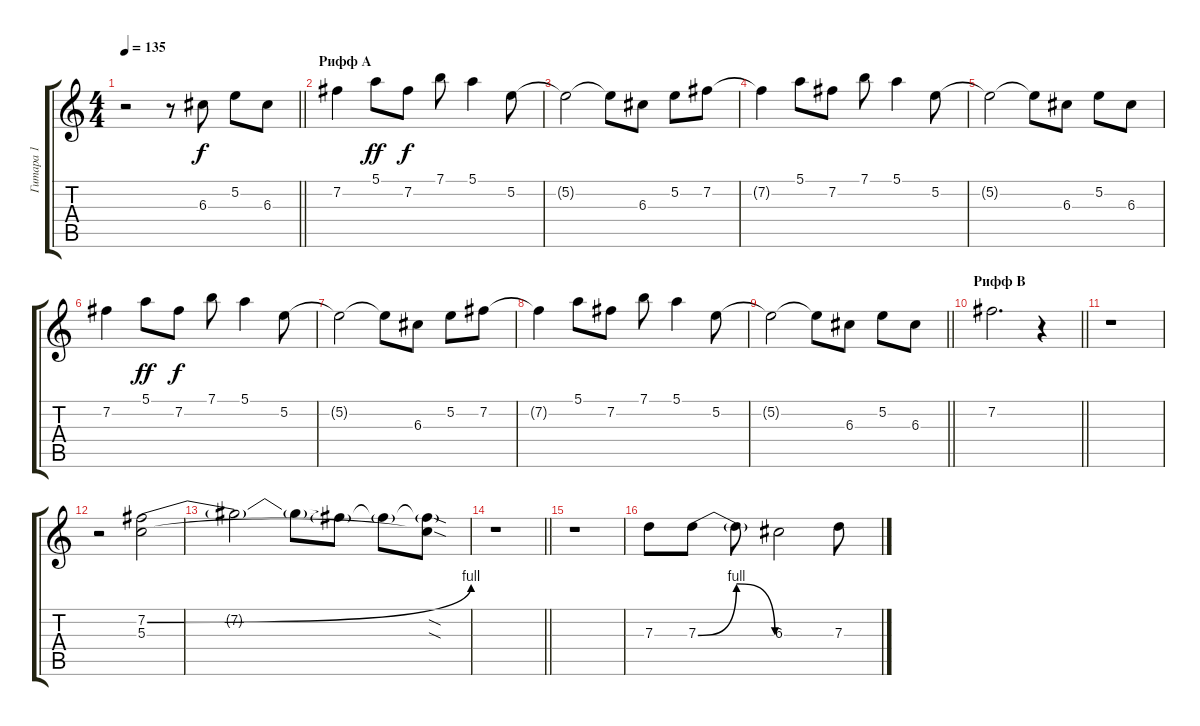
\track ("Гитара 1" "Гитара 1") {instrument overdrivenguitar}
\staff {score tabs}
\tuning (E4 B3 G3 D3 A2 E2) {hide}
\ts (4 4)
\tempo 135
\clef g2
\barLineRight lightlight
\ks c
r.2{dy f instrument overdrivenguitar} r.8 6.3.8 5.2.8 6.3.8 |
\section ("" "Рифф А")
7.2.4 5.1.8{dy ff} 7.2.8{dy f} 7.1.8 5.1.4 5.2.8 |
5.2{t}.2 5.2{t}.8 6.3.8 5.2.8 7.2.8 |
7.2{t}.4 5.1.8 7.2.8 7.1.8 5.1.4 5.2.8 |
5.2{t}.2 5.2{t}.8 6.3.8 5.2.8 6.3.8 |
7.2.4 5.1.8{dy ff} 7.2.8{dy f} 7.1.8 5.1.4 5.2.8 |
5.2{t}.2 5.2{t}.8 6.3.8 5.2.8 7.2.8 |
7.2{t}.4 5.1.8 7.2.8 7.1.8 5.1.4 5.2.8 |
\barLineRight lightlight
5.2{t}.2 5.2{t}.8 6.3.8 5.2.8 6.3.8 |
\section ("" "Рифф В")
\barLineRight lightlight
7.2.2{d} r.4 |
\section ("" "")
r.1 |
r.2 (7.2{be (bend 0 0 60 4)} 5.3).2 |
7.2{t}.2 7.2{t}.8 7.2{t}.8 7.2{t}.8 (7.2{sod t} 5.3{sod t}).8 |
\barLineRight lightlight
r.1 |
r.1 |
7.3.8 7.3{be (bendrelease 0 0 10 4 44 4 60 0)}.8 7.3{t}.8 6.3.2 7.3.8
